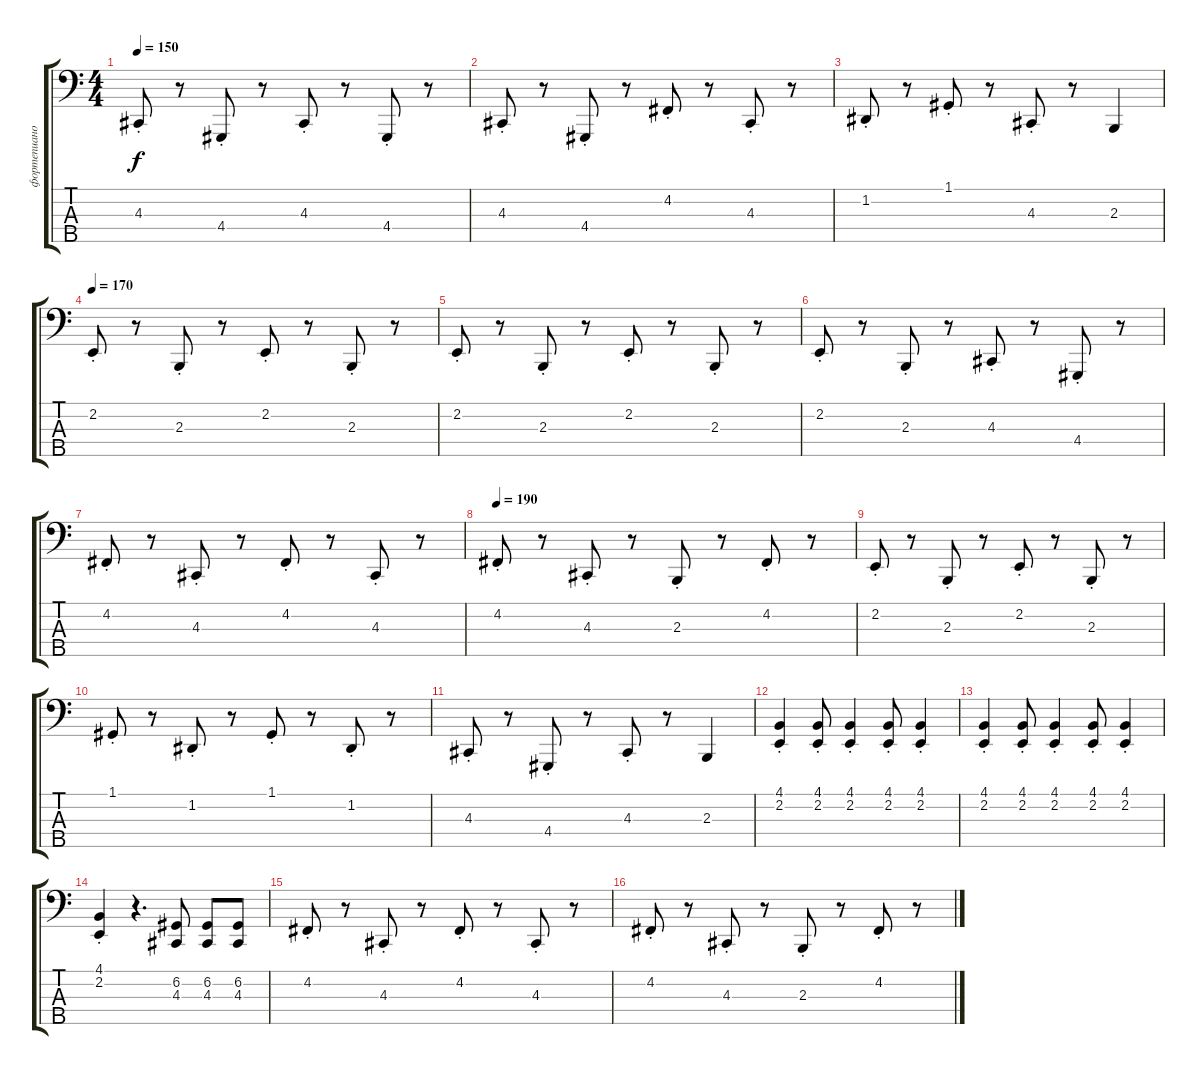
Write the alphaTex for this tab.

\track ("фортепиано (бассы)" "фортепиано") {instrument acousticgrandpiano}
\staff {score tabs}
\tuning (G2 D2 A1 E1 B0) {hide}
\ts (4 4)
\tempo 150
\clef f4
\ks c
4.3{st}.8{dy f} r.8 4.4{st}.8 r.8 4.3{st}.8 r.8 4.4{st}.8 r.8 |
4.3{st}.8 r.8 4.4{st}.8 r.8 4.2{st}.8 r.8 4.3{st}.8 r.8 |
1.2{st}.8 r.8 1.1{st}.8 r.8 4.3{st}.8 r.8 2.3.4 |
\tempo 170
2.2{st}.8 r.8 2.3{st}.8 r.8 2.2{st}.8 r.8 2.3{st}.8 r.8 |
2.2{st}.8 r.8 2.3{st}.8 r.8 2.2{st}.8 r.8 2.3{st}.8 r.8 |
2.2{st}.8 r.8 2.3{st}.8 r.8 4.3{st}.8 r.8 4.4{st}.8 r.8 |
4.2{st}.8 r.8 4.3{st}.8 r.8 4.2{st}.8 r.8 4.3{st}.8 r.8 |
\tempo 190
4.2{st}.8 r.8 4.3{st}.8 r.8 2.3{st}.8 r.8 4.2{st}.8 r.8 |
2.2{st}.8 r.8 2.3{st}.8 r.8 2.2{st}.8 r.8 2.3{st}.8 r.8 |
1.1{st}.8 r.8 1.2{st}.8 r.8 1.1{st}.8 r.8 1.2{st}.8 r.8 |
4.3{st}.8 r.8 4.4{st}.8 r.8 4.3{st}.8 r.8 2.3.4 |
(4.1{st} 2.2{st}).4 (4.1{st} 2.2{st}).8 (4.1{st} 2.2{st}).4 (4.1{st} 2.2{st}).8 (4.1{st} 2.2{st}).4 |
(4.1{st} 2.2{st}).4 (4.1{st} 2.2{st}).8 (4.1{st} 2.2{st}).4 (4.1{st} 2.2{st}).8 (4.1{st} 2.2{st}).4 |
(4.1{st} 2.2{st}).4 r.4{d} (6.2 4.3).8 (6.2 4.3).8 (6.2 4.3).8 |
4.2{st}.8 r.8 4.3{st}.8 r.8 4.2{st}.8 r.8 4.3{st}.8 r.8 |
4.2{st}.8 r.8 4.3{st}.8 r.8 2.3{st}.8 r.8 4.2{st}.8 r.8
